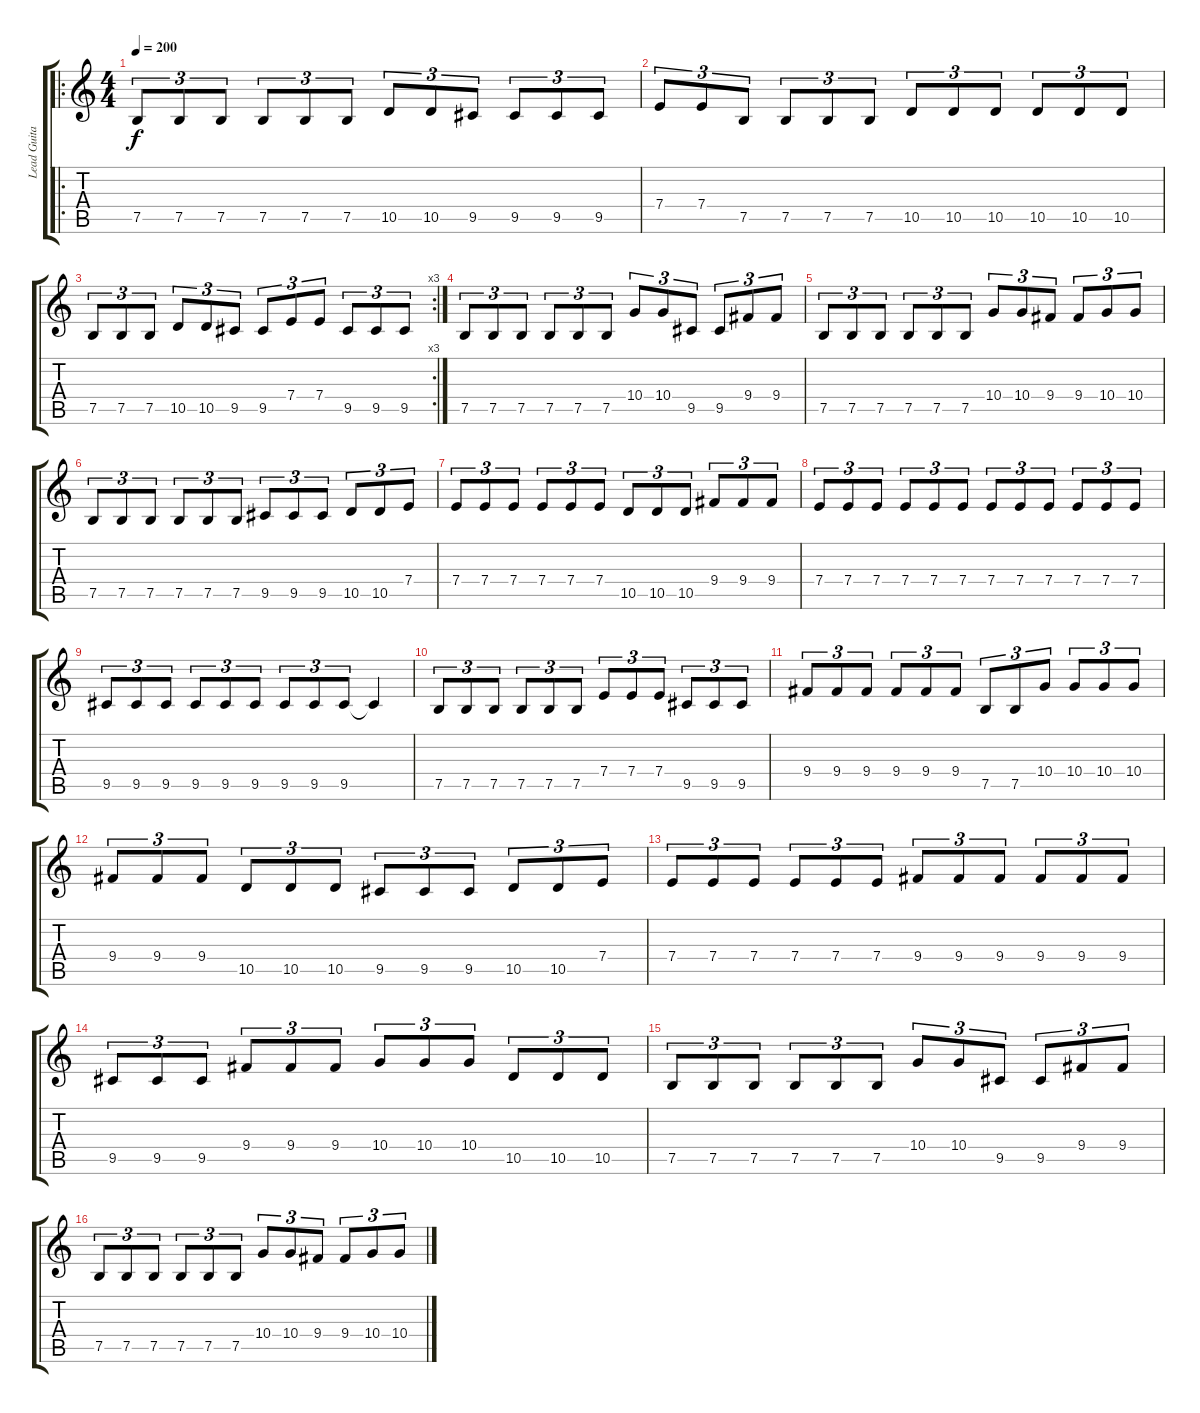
\track ("Lead Guitar" "Lead Guita") {instrument distortionguitar}
\staff {score tabs}
\tuning (B3 Gb3 E3 A2 E2 B1) {hide}
\ro
\ts (4 4)
\tempo 200
\clef g2
\ks c
7.5.8{tu (3 2) dy f} 7.5.8{tu (3 2)} 7.5.8{tu (3 2)} 7.5.8{tu (3 2)} 7.5.8{tu (3 2)} 7.5.8{tu (3 2)} 10.5.8{tu (3 2)} 10.5.8{tu (3 2)} 9.5.8{tu (3 2)} 9.5.8{tu (3 2)} 9.5.8{tu (3 2)} 9.5.8{tu (3 2)} |
7.4.8{tu (3 2)} 7.4.8{tu (3 2)} 7.5.8{tu (3 2)} 7.5.8{tu (3 2)} 7.5.8{tu (3 2)} 7.5.8{tu (3 2)} 10.5.8{tu (3 2)} 10.5.8{tu (3 2)} 10.5.8{tu (3 2)} 10.5.8{tu (3 2)} 10.5.8{tu (3 2)} 10.5.8{tu (3 2)} |
\rc 3
7.5.8{tu (3 2)} 7.5.8{tu (3 2)} 7.5.8{tu (3 2)} 10.5.8{tu (3 2)} 10.5.8{tu (3 2)} 9.5.8{tu (3 2)} 9.5.8{tu (3 2)} 7.4.8{tu (3 2)} 7.4.8{tu (3 2)} 9.5.8{tu (3 2)} 9.5.8{tu (3 2)} 9.5.8{tu (3 2)} |
7.5.8{tu (3 2)} 7.5.8{tu (3 2)} 7.5.8{tu (3 2)} 7.5.8{tu (3 2)} 7.5.8{tu (3 2)} 7.5.8{tu (3 2)} 10.4.8{tu (3 2)} 10.4.8{tu (3 2)} 9.5.8{tu (3 2)} 9.5.8{tu (3 2)} 9.4.8{tu (3 2)} 9.4.8{tu (3 2)} |
7.5.8{tu (3 2)} 7.5.8{tu (3 2)} 7.5.8{tu (3 2)} 7.5.8{tu (3 2)} 7.5.8{tu (3 2)} 7.5.8{tu (3 2)} 10.4.8{tu (3 2)} 10.4.8{tu (3 2)} 9.4.8{tu (3 2)} 9.4.8{tu (3 2)} 10.4.8{tu (3 2)} 10.4.8{tu (3 2)} |
7.5.8{tu (3 2)} 7.5.8{tu (3 2)} 7.5.8{tu (3 2)} 7.5.8{tu (3 2)} 7.5.8{tu (3 2)} 7.5.8{tu (3 2)} 9.5.8{tu (3 2)} 9.5.8{tu (3 2)} 9.5.8{tu (3 2)} 10.5.8{tu (3 2)} 10.5.8{tu (3 2)} 7.4.8{tu (3 2)} |
7.4.8{tu (3 2)} 7.4.8{tu (3 2)} 7.4.8{tu (3 2)} 7.4.8{tu (3 2)} 7.4.8{tu (3 2)} 7.4.8{tu (3 2)} 10.5.8{tu (3 2)} 10.5.8{tu (3 2)} 10.5.8{tu (3 2)} 9.4.8{tu (3 2)} 9.4.8{tu (3 2)} 9.4.8{tu (3 2)} |
7.4.8{tu (3 2)} 7.4.8{tu (3 2)} 7.4.8{tu (3 2)} 7.4.8{tu (3 2)} 7.4.8{tu (3 2)} 7.4.8{tu (3 2)} 7.4.8{tu (3 2)} 7.4.8{tu (3 2)} 7.4.8{tu (3 2)} 7.4.8{tu (3 2)} 7.4.8{tu (3 2)} 7.4.8{tu (3 2)} |
9.5.8{tu (3 2)} 9.5.8{tu (3 2)} 9.5.8{tu (3 2)} 9.5.8{tu (3 2)} 9.5.8{tu (3 2)} 9.5.8{tu (3 2)} 9.5.8{tu (3 2)} 9.5.8{tu (3 2)} 9.5.8{tu (3 2)} 9.5{t}.4 |
7.5.8{tu (3 2)} 7.5.8{tu (3 2)} 7.5.8{tu (3 2)} 7.5.8{tu (3 2)} 7.5.8{tu (3 2)} 7.5.8{tu (3 2)} 7.4.8{tu (3 2)} 7.4.8{tu (3 2)} 7.4.8{tu (3 2)} 9.5.8{tu (3 2)} 9.5.8{tu (3 2)} 9.5.8{tu (3 2)} |
9.4.8{tu (3 2)} 9.4.8{tu (3 2)} 9.4.8{tu (3 2)} 9.4.8{tu (3 2)} 9.4.8{tu (3 2)} 9.4.8{tu (3 2)} 7.5.8{tu (3 2)} 7.5.8{tu (3 2)} 10.4.8{tu (3 2)} 10.4.8{tu (3 2)} 10.4.8{tu (3 2)} 10.4.8{tu (3 2)} |
9.4.8{tu (3 2)} 9.4.8{tu (3 2)} 9.4.8{tu (3 2)} 10.5.8{tu (3 2)} 10.5.8{tu (3 2)} 10.5.8{tu (3 2)} 9.5.8{tu (3 2)} 9.5.8{tu (3 2)} 9.5.8{tu (3 2)} 10.5.8{tu (3 2)} 10.5.8{tu (3 2)} 7.4.8{tu (3 2)} |
7.4.8{tu (3 2)} 7.4.8{tu (3 2)} 7.4.8{tu (3 2)} 7.4.8{tu (3 2)} 7.4.8{tu (3 2)} 7.4.8{tu (3 2)} 9.4.8{tu (3 2)} 9.4.8{tu (3 2)} 9.4.8{tu (3 2)} 9.4.8{tu (3 2)} 9.4.8{tu (3 2)} 9.4.8{tu (3 2)} |
9.5.8{tu (3 2)} 9.5.8{tu (3 2)} 9.5.8{tu (3 2)} 9.4.8{tu (3 2)} 9.4.8{tu (3 2)} 9.4.8{tu (3 2)} 10.4.8{tu (3 2)} 10.4.8{tu (3 2)} 10.4.8{tu (3 2)} 10.5.8{tu (3 2)} 10.5.8{tu (3 2)} 10.5.8{tu (3 2)} |
7.5.8{tu (3 2)} 7.5.8{tu (3 2)} 7.5.8{tu (3 2)} 7.5.8{tu (3 2)} 7.5.8{tu (3 2)} 7.5.8{tu (3 2)} 10.4.8{tu (3 2)} 10.4.8{tu (3 2)} 9.5.8{tu (3 2)} 9.5.8{tu (3 2)} 9.4.8{tu (3 2)} 9.4.8{tu (3 2)} |
7.5.8{tu (3 2)} 7.5.8{tu (3 2)} 7.5.8{tu (3 2)} 7.5.8{tu (3 2)} 7.5.8{tu (3 2)} 7.5.8{tu (3 2)} 10.4.8{tu (3 2)} 10.4.8{tu (3 2)} 9.4.8{tu (3 2)} 9.4.8{tu (3 2)} 10.4.8{tu (3 2)} 10.4.8{tu (3 2)}
